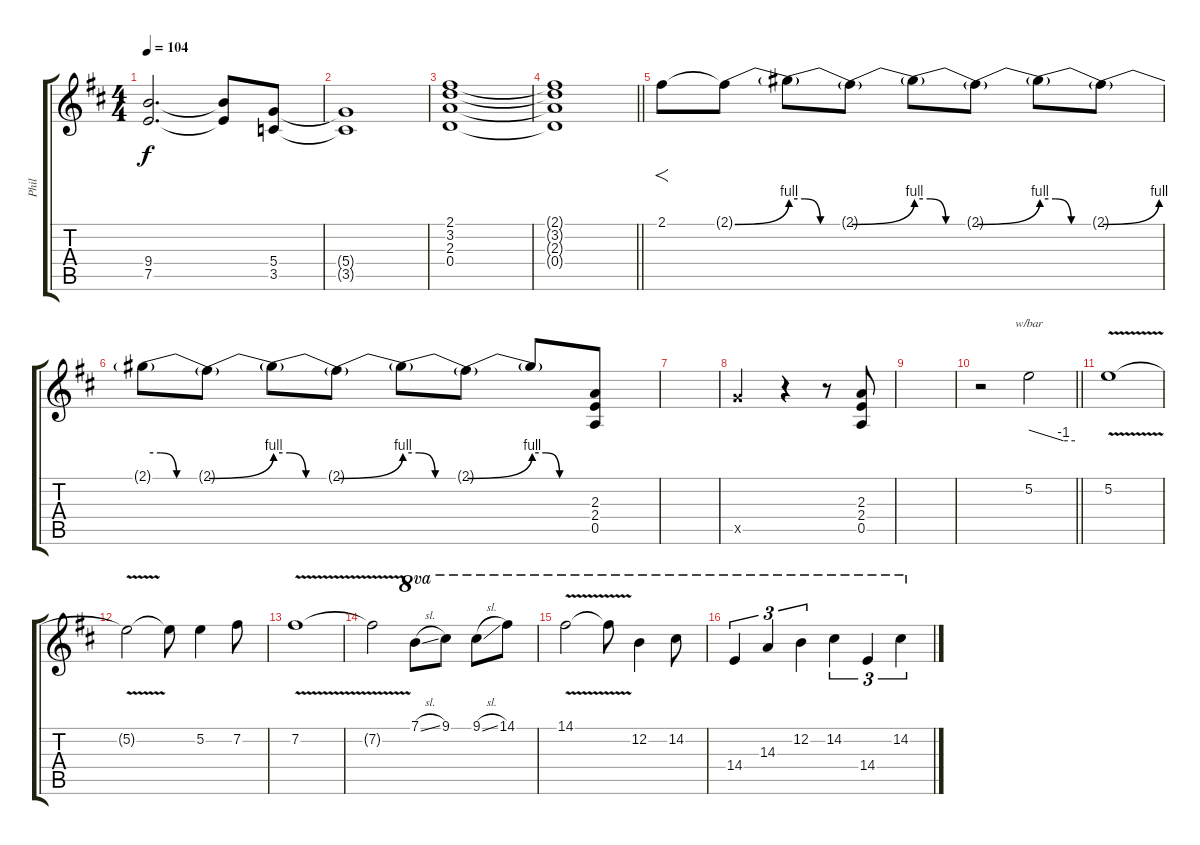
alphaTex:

\track ("Phil" "Phil") {instrument electricguitarclean}
\staff {score tabs}
\tuning (E4 B3 G3 D3 A2 E2) {hide}
\ts (4 4)
\tempo 104
\clef g2
\ks d
(9.4 7.5).2{d dy f} (9.4{t} 7.5{t}).8 (5.4 3.5).8 |
(5.4{t} 3.5{t}).1 |
(2.1 3.2 2.3 0.4).1 |
\barLineRight lightlight
(2.1{t} 3.2{t} 2.3{t} 0.4{t}).1 |
2.1.8{f} 2.1{be (bend 0 0 60 4) t}.8 2.1{be (custom 0 4 15 4 30 0 60 0) t}.8 2.1{be (bend 0 0 60 4) t}.8 2.1{be (custom 0 4 15 4 30 0 60 0) t}.8 2.1{be (bend 0 0 60 4) t}.8 2.1{be (custom 0 4 15 4 30 0 60 0) t}.8 2.1{be (bend 0 0 60 4) t}.8 |
2.1{be (custom 0 4 15 4 30 0 60 0) t}.8 2.1{be (bend 0 0 60 4) t}.8 2.1{be (custom 0 4 15 4 30 0 60 0) t}.8 2.1{be (bend 0 0 60 4) t}.8 2.1{be (custom 0 4 15 4 30 0 60 0) t}.8 2.1{be (bend 0 0 60 4) t}.8 2.1{be (custom 0 4 15 4 30 0 60 0) t}.8 (2.3 2.4 0.5).8 |
|
10.5{x}.2 r.4 r.8 (2.3 2.4 0.5).8 |
|
\barLineRight lightlight
r.2 5.2.2{tbe (custom default 0 0 45 -4 60 -4)} |
5.2{v}.1 |
5.2{t}.2 5.2{t}.8 5.2.4 7.2.8 |
7.2{v}.1 |
7.2{t}.2 7.1{sl}.8{ot 8va} 9.1.8{ot 8va} 9.1{sl}.8{ot 8va} 14.1.8{ot 8va} |
14.1{v}.2{ot 8va} 14.1{t}.8{ot 8va} 12.2.4{ot 8va} 14.2.8{ot 8va} |
14.4.4{tu (3 2) ot 8va} 14.3.4{tu (3 2) ot 8va} 12.2.4{tu (3 2) ot 8va} 14.2.4{tu (3 2) ot 8va} 14.4.4{tu (3 2) ot 8va} 14.2.4{tu (3 2) ot 8va}
